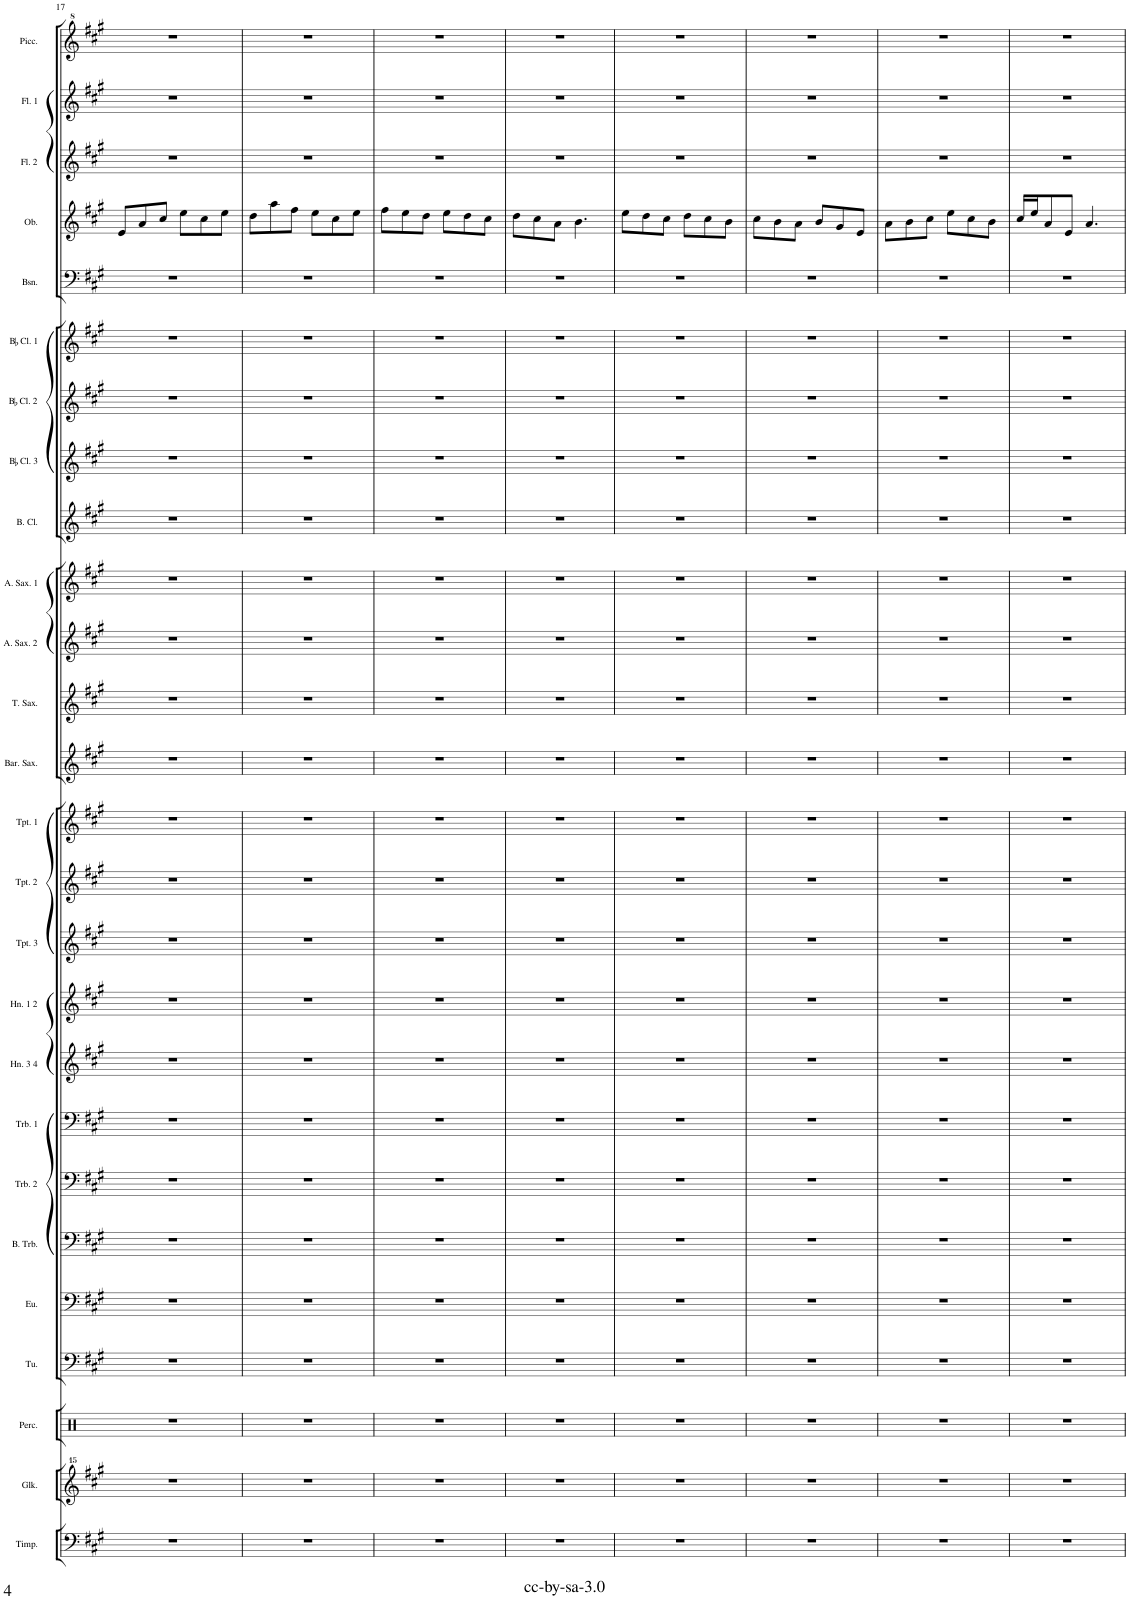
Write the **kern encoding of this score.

**kern	**kern	**kern	**kern	**kern	**kern	**kern	**kern	**kern	**kern	**kern	**kern	**kern	**kern	**kern	**kern	**kern	**kern	**kern	**kern	**kern	**kern	**kern	**kern	**kern	**kern
*part26	*part25	*part24	*part23	*part22	*part21	*part20	*part19	*part18	*part17	*part16	*part15	*part14	*part13	*part12	*part11	*part10	*part9	*part8	*part7	*part6	*part5	*part4	*part3	*part2	*part1
*staff26	*staff25	*staff24	*staff23	*staff22	*staff21	*staff20	*staff19	*staff18	*staff17	*staff16	*staff15	*staff14	*staff13	*staff12	*staff11	*staff10	*staff9	*staff8	*staff7	*staff6	*staff5	*staff4	*staff3	*staff2	*staff1
*I"Timpani	*I"Glockenspiel	*I"Percussion	*I"Tuba	*I"Euphonium	*I"Bass Trombone	*I"Trombone 2	*I"Trombone 1	*I"Horn 3 4	*I"Horn 1 2	*I"BaccidentalFlat Trumpet 3	*I"BaccidentalFlat Trumpet 2	*I"BaccidentalFlat Trumpet 1	*I"Baritone Saxophone	*I"Tenor Saxophone	*I"Alto Saxophone 2	*I"Alto Saxophone 1	*I"Bass Clarinet	*I"BaccidentalFlat Clarinet 3	*I"BaccidentalFlat Clarinet 2	*I"BaccidentalFlat Clarinet 1	*I"Bassoon	*I"Oboe	*I"Flute 2	*I"Flute 1	*I"Piccolo
*I'Timp.	*I'Glk.	*I'Perc.	*I'Tu.	*I'Eu.	*I'B. Trb.	*I'Trb. 2	*I'Trb. 1	*I'Hn. 3 4	*I'Hn. 1 2	*I'Tpt. 3	*I'Tpt. 2	*I'Tpt. 1	*I'Bar. Sax.	*I'T. Sax.	*I'A. Sax. 2	*I'A. Sax. 1	*I'B. Cl.	*I'BaccidentalFlat Cl. 3	*I'BaccidentalFlat Cl. 2	*I'BaccidentalFlat Cl. 1	*I'Bsn.	*I'Ob.	*I'Fl. 2	*I'Fl. 1	*I'Picc.
!!LO:PB:g=z
*clefF4	*clefG^^2	*clefX	*clefF4	*clefF4	*clefF4	*clefF4	*clefF4	*clefG2	*clefG2	*clefG2	*clefG2	*clefG2	*clefG2	*clefG2	*clefG2	*clefG2	*clefG2	*clefG2	*clefG2	*clefG2	*clefF4	*clefG2	*clefG2	*clefG2	*clefG^2
*	*	*	*	*	*	*	*	*Trd4c7	*Trd4c7	*Trd1c2	*Trd1c2	*Trd1c2	*Trd12c21	*Trd8c14	*Trd5c9	*Trd5c9	*Trd8c14	*Trd1c2	*Trd1c2	*Trd1c2	*	*	*	*	*Trd-7c-12
*k[f#c#g#]	*k[f#c#g#]	*k[]	*k[f#c#g#]	*k[f#c#g#]	*k[f#c#g#]	*k[f#c#g#]	*k[f#c#g#]	*k[f#c#g#]	*k[f#c#g#]	*k[f#c#g#]	*k[f#c#g#]	*k[f#c#g#]	*k[f#c#g#]	*k[f#c#g#]	*k[f#c#g#]	*k[f#c#g#]	*k[f#c#g#]	*k[f#c#g#]	*k[f#c#g#]	*k[f#c#g#]	*k[f#c#g#]	*k[f#c#g#]	*k[f#c#g#]	*k[f#c#g#]	*k[f#c#g#]
*M6/8	*M6/8	*M6/8	*M6/8	*M6/8	*M6/8	*M6/8	*M6/8	*M6/8	*M6/8	*M6/8	*M6/8	*M6/8	*M6/8	*M6/8	*M6/8	*M6/8	*M6/8	*M6/8	*M6/8	*M6/8	*M6/8	*M6/8	*M6/8	*M6/8	*M6/8
=17	=17	=17	=17	=17	=17	=17	=17	=17	=17	=17	=17	=17	=17	=17	=17	=17	=17	=17	=17	=17	=17	=17	=17	=17	=17
2.r	2.r	2.r	2.r	2.r	2.r	2.r	2.r	2.r	2.r	2.r	2.r	2.r	2.r	2.r	2.r	2.r	2.r	2.r	2.r	2.r	2.r	8e/L	2.r	2.r	2.r
.	.	.	.	.	.	.	.	.	.	.	.	.	.	.	.	.	.	.	.	.	.	8a/	.	.	.
.	.	.	.	.	.	.	.	.	.	.	.	.	.	.	.	.	.	.	.	.	.	8cc#/J	.	.	.
.	.	.	.	.	.	.	.	.	.	.	.	.	.	.	.	.	.	.	.	.	.	8ee\L	.	.	.
.	.	.	.	.	.	.	.	.	.	.	.	.	.	.	.	.	.	.	.	.	.	8cc#\	.	.	.
.	.	.	.	.	.	.	.	.	.	.	.	.	.	.	.	.	.	.	.	.	.	8ee\J	.	.	.
=18	=18	=18	=18	=18	=18	=18	=18	=18	=18	=18	=18	=18	=18	=18	=18	=18	=18	=18	=18	=18	=18	=18	=18	=18	=18
2.r	2.r	2.r	2.r	2.r	2.r	2.r	2.r	2.r	2.r	2.r	2.r	2.r	2.r	2.r	2.r	2.r	2.r	2.r	2.r	2.r	2.r	8dd\L	2.r	2.r	2.r
.	.	.	.	.	.	.	.	.	.	.	.	.	.	.	.	.	.	.	.	.	.	8aa\	.	.	.
.	.	.	.	.	.	.	.	.	.	.	.	.	.	.	.	.	.	.	.	.	.	8ff#\J	.	.	.
.	.	.	.	.	.	.	.	.	.	.	.	.	.	.	.	.	.	.	.	.	.	8ee\L	.	.	.
.	.	.	.	.	.	.	.	.	.	.	.	.	.	.	.	.	.	.	.	.	.	8cc#\	.	.	.
.	.	.	.	.	.	.	.	.	.	.	.	.	.	.	.	.	.	.	.	.	.	8ee\J	.	.	.
=19	=19	=19	=19	=19	=19	=19	=19	=19	=19	=19	=19	=19	=19	=19	=19	=19	=19	=19	=19	=19	=19	=19	=19	=19	=19
2.r	2.r	2.r	2.r	2.r	2.r	2.r	2.r	2.r	2.r	2.r	2.r	2.r	2.r	2.r	2.r	2.r	2.r	2.r	2.r	2.r	2.r	8ff#\L	2.r	2.r	2.r
.	.	.	.	.	.	.	.	.	.	.	.	.	.	.	.	.	.	.	.	.	.	8ee\	.	.	.
.	.	.	.	.	.	.	.	.	.	.	.	.	.	.	.	.	.	.	.	.	.	8dd\J	.	.	.
.	.	.	.	.	.	.	.	.	.	.	.	.	.	.	.	.	.	.	.	.	.	8ee\L	.	.	.
.	.	.	.	.	.	.	.	.	.	.	.	.	.	.	.	.	.	.	.	.	.	8dd\	.	.	.
.	.	.	.	.	.	.	.	.	.	.	.	.	.	.	.	.	.	.	.	.	.	8cc#\J	.	.	.
=20	=20	=20	=20	=20	=20	=20	=20	=20	=20	=20	=20	=20	=20	=20	=20	=20	=20	=20	=20	=20	=20	=20	=20	=20	=20
2.r	2.r	2.r	2.r	2.r	2.r	2.r	2.r	2.r	2.r	2.r	2.r	2.r	2.r	2.r	2.r	2.r	2.r	2.r	2.r	2.r	2.r	8dd\L	2.r	2.r	2.r
.	.	.	.	.	.	.	.	.	.	.	.	.	.	.	.	.	.	.	.	.	.	8cc#\	.	.	.
.	.	.	.	.	.	.	.	.	.	.	.	.	.	.	.	.	.	.	.	.	.	8a\J	.	.	.
.	.	.	.	.	.	.	.	.	.	.	.	.	.	.	.	.	.	.	.	.	.	4.b\	.	.	.
=21	=21	=21	=21	=21	=21	=21	=21	=21	=21	=21	=21	=21	=21	=21	=21	=21	=21	=21	=21	=21	=21	=21	=21	=21	=21
2.r	2.r	2.r	2.r	2.r	2.r	2.r	2.r	2.r	2.r	2.r	2.r	2.r	2.r	2.r	2.r	2.r	2.r	2.r	2.r	2.r	2.r	8ee\L	2.r	2.r	2.r
.	.	.	.	.	.	.	.	.	.	.	.	.	.	.	.	.	.	.	.	.	.	8dd\	.	.	.
.	.	.	.	.	.	.	.	.	.	.	.	.	.	.	.	.	.	.	.	.	.	8cc#\J	.	.	.
.	.	.	.	.	.	.	.	.	.	.	.	.	.	.	.	.	.	.	.	.	.	8dd\L	.	.	.
.	.	.	.	.	.	.	.	.	.	.	.	.	.	.	.	.	.	.	.	.	.	8cc#\	.	.	.
.	.	.	.	.	.	.	.	.	.	.	.	.	.	.	.	.	.	.	.	.	.	8b\J	.	.	.
=22	=22	=22	=22	=22	=22	=22	=22	=22	=22	=22	=22	=22	=22	=22	=22	=22	=22	=22	=22	=22	=22	=22	=22	=22	=22
2.r	2.r	2.r	2.r	2.r	2.r	2.r	2.r	2.r	2.r	2.r	2.r	2.r	2.r	2.r	2.r	2.r	2.r	2.r	2.r	2.r	2.r	8cc#\L	2.r	2.r	2.r
.	.	.	.	.	.	.	.	.	.	.	.	.	.	.	.	.	.	.	.	.	.	8b\	.	.	.
.	.	.	.	.	.	.	.	.	.	.	.	.	.	.	.	.	.	.	.	.	.	8a\J	.	.	.
.	.	.	.	.	.	.	.	.	.	.	.	.	.	.	.	.	.	.	.	.	.	8b/L	.	.	.
.	.	.	.	.	.	.	.	.	.	.	.	.	.	.	.	.	.	.	.	.	.	8g#/	.	.	.
.	.	.	.	.	.	.	.	.	.	.	.	.	.	.	.	.	.	.	.	.	.	8e/J	.	.	.
=23	=23	=23	=23	=23	=23	=23	=23	=23	=23	=23	=23	=23	=23	=23	=23	=23	=23	=23	=23	=23	=23	=23	=23	=23	=23
2.r	2.r	2.r	2.r	2.r	2.r	2.r	2.r	2.r	2.r	2.r	2.r	2.r	2.r	2.r	2.r	2.r	2.r	2.r	2.r	2.r	2.r	8a\L	2.r	2.r	2.r
.	.	.	.	.	.	.	.	.	.	.	.	.	.	.	.	.	.	.	.	.	.	8b\	.	.	.
.	.	.	.	.	.	.	.	.	.	.	.	.	.	.	.	.	.	.	.	.	.	8cc#\J	.	.	.
.	.	.	.	.	.	.	.	.	.	.	.	.	.	.	.	.	.	.	.	.	.	8ee\L	.	.	.
.	.	.	.	.	.	.	.	.	.	.	.	.	.	.	.	.	.	.	.	.	.	8cc#\	.	.	.
.	.	.	.	.	.	.	.	.	.	.	.	.	.	.	.	.	.	.	.	.	.	8b\J	.	.	.
=24	=24	=24	=24	=24	=24	=24	=24	=24	=24	=24	=24	=24	=24	=24	=24	=24	=24	=24	=24	=24	=24	=24	=24	=24	=24
2.r	2.r	2.r	2.r	2.r	2.r	2.r	2.r	2.r	2.r	2.r	2.r	2.r	2.r	2.r	2.r	2.r	2.r	2.r	2.r	2.r	2.r	16cc#/LL	2.r	2.r	2.r
.	.	.	.	.	.	.	.	.	.	.	.	.	.	.	.	.	.	.	.	.	.	16ee/J	.	.	.
.	.	.	.	.	.	.	.	.	.	.	.	.	.	.	.	.	.	.	.	.	.	8a/	.	.	.
.	.	.	.	.	.	.	.	.	.	.	.	.	.	.	.	.	.	.	.	.	.	8e/J	.	.	.
.	.	.	.	.	.	.	.	.	.	.	.	.	.	.	.	.	.	.	.	.	.	4.a/	.	.	.
=	=	=	=	=	=	=	=	=	=	=	=	=	=	=	=	=	=	=	=	=	=	=	=	=	=
*-	*-	*-	*-	*-	*-	*-	*-	*-	*-	*-	*-	*-	*-	*-	*-	*-	*-	*-	*-	*-	*-	*-	*-	*-	*-
